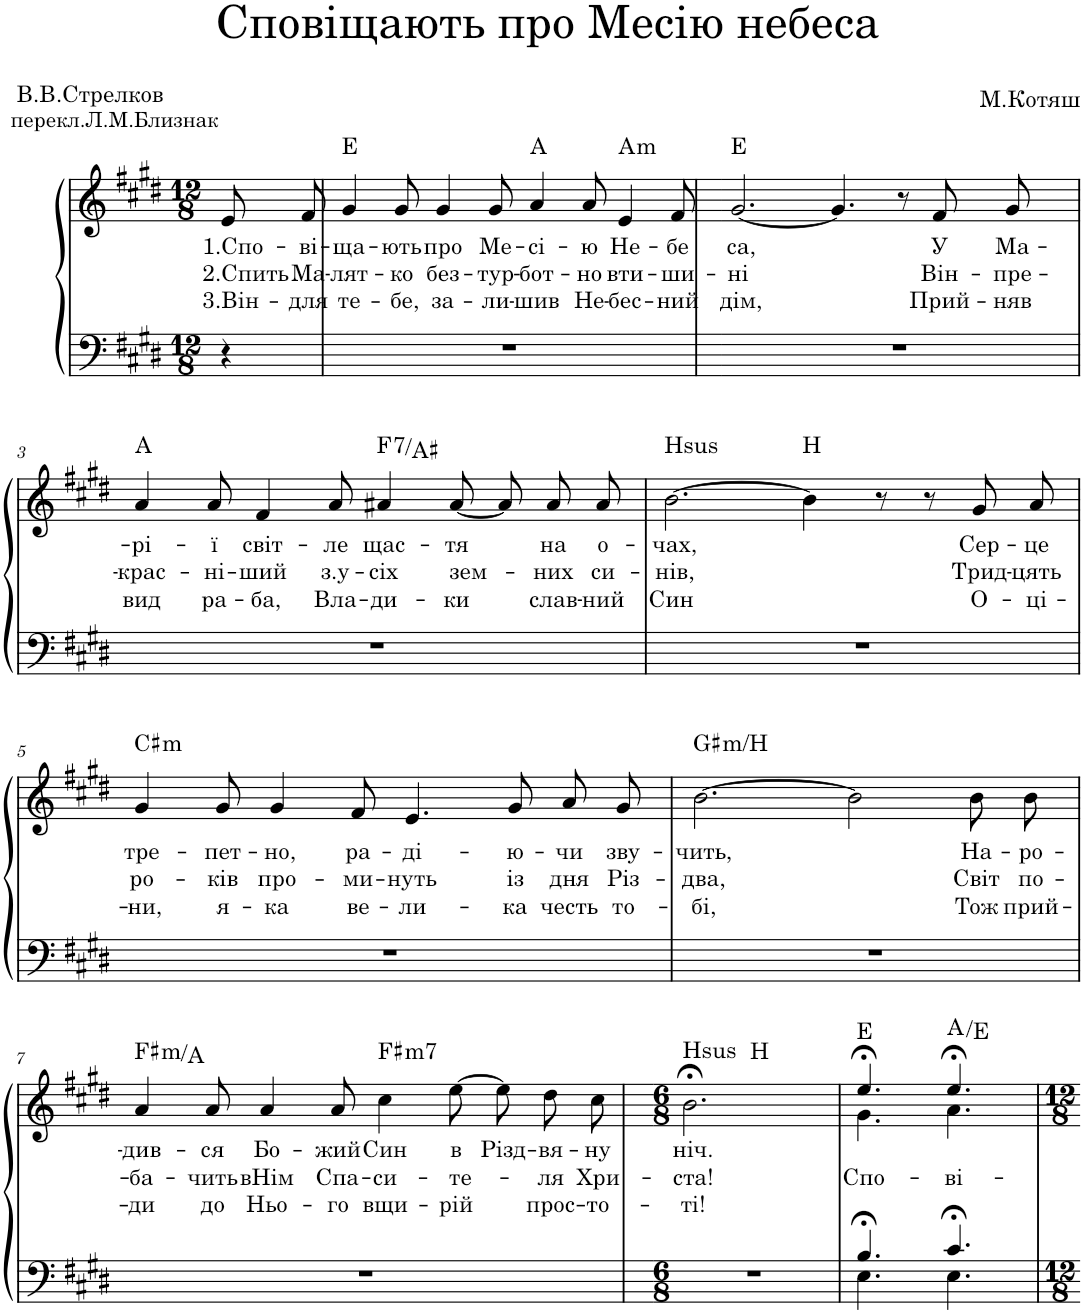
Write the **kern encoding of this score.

**kern	**kern	**text	**text	**text	**harte
*part1	*part1	*part1	*part1	*part1	*part1
*staff2	*staff1	*staff1	*staff1	*staff1	*
*I"Piano	*	*	*	*	*
*I'Pno.	*	*	*	*	*
*clefF4	*clefG2	*	*	*	*
*k[f#c#g#d#]	*k[f#c#g#d#]	*	*	*	*
*M12/8	*M12/8	*	*	*	*
=	=	=	=	=	=
!	!	!LO:LY:b	!LO:LY:b	!LO:LY:b	!
4r	8e/L	1.Спо-	2.Спить	3.Він-	.
!	!	!LO:LY:b	!LO:LY:b	!LO:LY:b	!
.	8f#/J	-ві-	Ма-	-для	.
=1	=1	=1	=1	=1	=1
!	!	!LO:LY:b	!LO:LY:b	!LO:LY:b	!
1.r	4g#/	-ща-	-лят-	те-	E:maj
!	!	!LO:LY:b	!LO:LY:b	!LO:LY:b	!
.	8g#/	-ють	-ко	-бе,	.
!	!	!LO:LY:b	!LO:LY:b	!LO:LY:b	!
.	4g#/	про	без-	за-	.
!	!	!LO:LY:b	!LO:LY:b	!LO:LY:b	!
.	8g#/	Ме-	-тур-	-ли-	.
!	!	!LO:LY:b	!LO:LY:b	!LO:LY:b	!
.	4a/	-сі-	-бот-	-шив	A:maj
!	!	!LO:LY:b	!LO:LY:b	!LO:LY:b	!
.	8a/	-ю	-но	Не-	.
!	!	!LO:LY:b	!LO:LY:b	!LO:LY:b	!LO:H:kt=m
.	4e/	Не-	вти-	-бес-	A:min
!	!	!LO:LY:b	!LO:LY:b	!LO:LY:b	!
.	8f#/	-бе	-ши-	-ний	.
=2	=2	=2	=2	=2	=2
!	!	!LO:LY:b	!LO:LY:b	!LO:LY:b	!
1.r	[2.g#/	са,	-ні	дім,	E:maj
.	4.g#/]	.	.	.	.
.	8r	.	.	.	.
!	!	!LO:LY:b	!LO:LY:b	!LO:LY:b	!
.	8f#/L	У	Він-	Прий-	.
!	!	!LO:LY:b	!LO:LY:b	!LO:LY:b	!
.	8g#/J	Ма-	-пре-	-няв	.
!!LO:LB:g=z
=3	=3	=3	=3	=3	=3
!	!	!LO:LY:b	!LO:LY:b	!LO:LY:b	!
1.r	4a/	-рі-	-крас-	вид	A:maj
!	!	!LO:LY:b	!LO:LY:b	!LO:LY:b	!
.	8a/	-ї	-ні-	ра-	.
!	!	!LO:LY:b	!LO:LY:b	!LO:LY:b	!
.	4f#/	світ-	-ший	-ба,	.
!	!	!LO:LY:b	!LO:LY:b	!LO:LY:b	!
.	8a/	-ле	з.у-	Вла-	.
!	!	!LO:LY:b	!LO:LY:b	!LO:LY:b	!LO:H:kt=7
.	4a#X/	щас-	-сіх	-ди-	F:7/#3
!	!	!LO:LY:b	!LO:LY:b	!LO:LY:b	!
.	[8a#/	-тя	зем-	-ки	.
.	8a#/L]	.	.	.	.
!	!	!LO:LY:b	!LO:LY:b	!LO:LY:b	!
.	8a#/	на	-них	слав-	.
!	!	!LO:LY:b	!LO:LY:b	!LO:LY:b	!
.	8a#/J	о-	си-	-ний	.
=4	=4	=4	=4	=4	=4
!	!	!LO:LY:b	!LO:LY:b	!LO:LY:b	!LO:H:kt=Hsus
1.r	[2.b\	-чах,	-нів,	Син	N
!	!	!	!	!	!LO:H:kt=H
.	4b\]	.	.	.	N
.	8r	.	.	.	.
.	8r	.	.	.	.
!	!	!LO:LY:b	!LO:LY:b	!LO:LY:b	!
.	8g#/L	Сер-	Трид-	О-	.
!	!	!LO:LY:b	!LO:LY:b	!LO:LY:b	!
.	8a/J	-це	-цять	-ці-	.
!!LO:LB:g=z
=5	=5	=5	=5	=5	=5
!	!	!LO:LY:b	!LO:LY:b	!LO:LY:b	!LO:H:kt=m
1.r	4g#/	тре-	ро-	-ни,	C#:min
!	!	!LO:LY:b	!LO:LY:b	!LO:LY:b	!
.	8g#/	-пет-	-ків	я-	.
!	!	!LO:LY:b	!LO:LY:b	!LO:LY:b	!
.	4g#/	-но,	про-	-ка	.
!	!	!LO:LY:b	!LO:LY:b	!LO:LY:b	!
.	8f#/	ра-	-ми-	ве-	.
!	!	!LO:LY:b	!LO:LY:b	!LO:LY:b	!
.	4.e/	-ді-	-нуть	-ли-	.
!	!	!LO:LY:b	!LO:LY:b	!LO:LY:b	!
.	8g#/L	-ю-	із	-ка	.
!	!	!LO:LY:b	!LO:LY:b	!LO:LY:b	!
.	8a/	-чи	дня	честь	.
!	!	!LO:LY:b	!LO:LY:b	!LO:LY:b	!
.	8g#/J	зву-	Різ-	то-	.
=6	=6	=6	=6	=6	=6
!	!	!LO:LY:b	!LO:LY:b	!LO:LY:b	!LO:H:kt=m
1.r	[2.b\	-чить,	-два,	-бі,	G#:min
.	2b\]	.	.	.	.
!	!	!LO:LY:b	!LO:LY:b	!LO:LY:b	!
.	8b\L	На-	Світ	Тож	.
!	!	!LO:LY:b	!LO:LY:b	!LO:LY:b	!
.	8b\J	-ро-	по-	прий-	.
!!LO:LB:g=z
=7	=7	=7	=7	=7	=7
!	!	!LO:LY:b	!LO:LY:b	!LO:LY:b	!LO:H:kt=m
1.r	4a/	-див-	-ба-	-ди	F#:min/b3
!	!	!LO:LY:b	!LO:LY:b	!LO:LY:b	!
.	8a/	-ся	-чить	до	.
!	!	!LO:LY:b	!LO:LY:b	!LO:LY:b	!
.	4a/	Бо-	вНім	Ньо-	.
!	!	!LO:LY:b	!LO:LY:b	!LO:LY:b	!
.	8a/	-жий	Спа-	-го	.
!	!	!LO:LY:b	!LO:LY:b	!LO:LY:b	!LO:H:kt=m7
.	4cc#\	Син	-си-	вщи-	F#:min7
!	!	!LO:LY:b	!LO:LY:b	!LO:LY:b	!
.	[8ee\	в	-те-	-рій	.
!	!	!LO:LY:b	!	!	!
.	8ee\L]	Різд-	.	.	.
!	!	!LO:LY:b	!LO:LY:b	!LO:LY:b	!
.	8dd#\	-вя-	-ля	прос-	.
!	!	!LO:LY:b	!LO:LY:b	!LO:LY:b	!
.	8cc#\J	-ну	Хри-	-то-	.
=8	=8	=8	=8	=8	=8
*M6/8	*M6/8	*	*	*	*
!	!	!LO:LY:b	!LO:LY:b	!LO:LY:b	!LO:H:n=1:kt=Hsus
!	!	!	!	!	!LO:H:n=2:kt=H
2.r	2.b;<\	ніч.	-ста!	-ті!	N N
=9	=9	=9	=9	=9	=9
*^	*	*	*	*	*
!	!	!	!	!LO:LY:b	!	!
*	*	*^	*	*	*	*
4.B;</	4.E\	4.ee;</	4.g#\	.	Спо-	.	E:maj
!	!	!	!	!	!LO:LY:b	!	!
4.c#;</	4.E\	4.ee;</	4.a\	.	-ві-	.	A:maj/5
*v	*v	*	*	*	*	*	*
*	*v	*v	*	*	*	*
=	=	=	=	=	=
*-	*-	*-	*-	*-	*-
